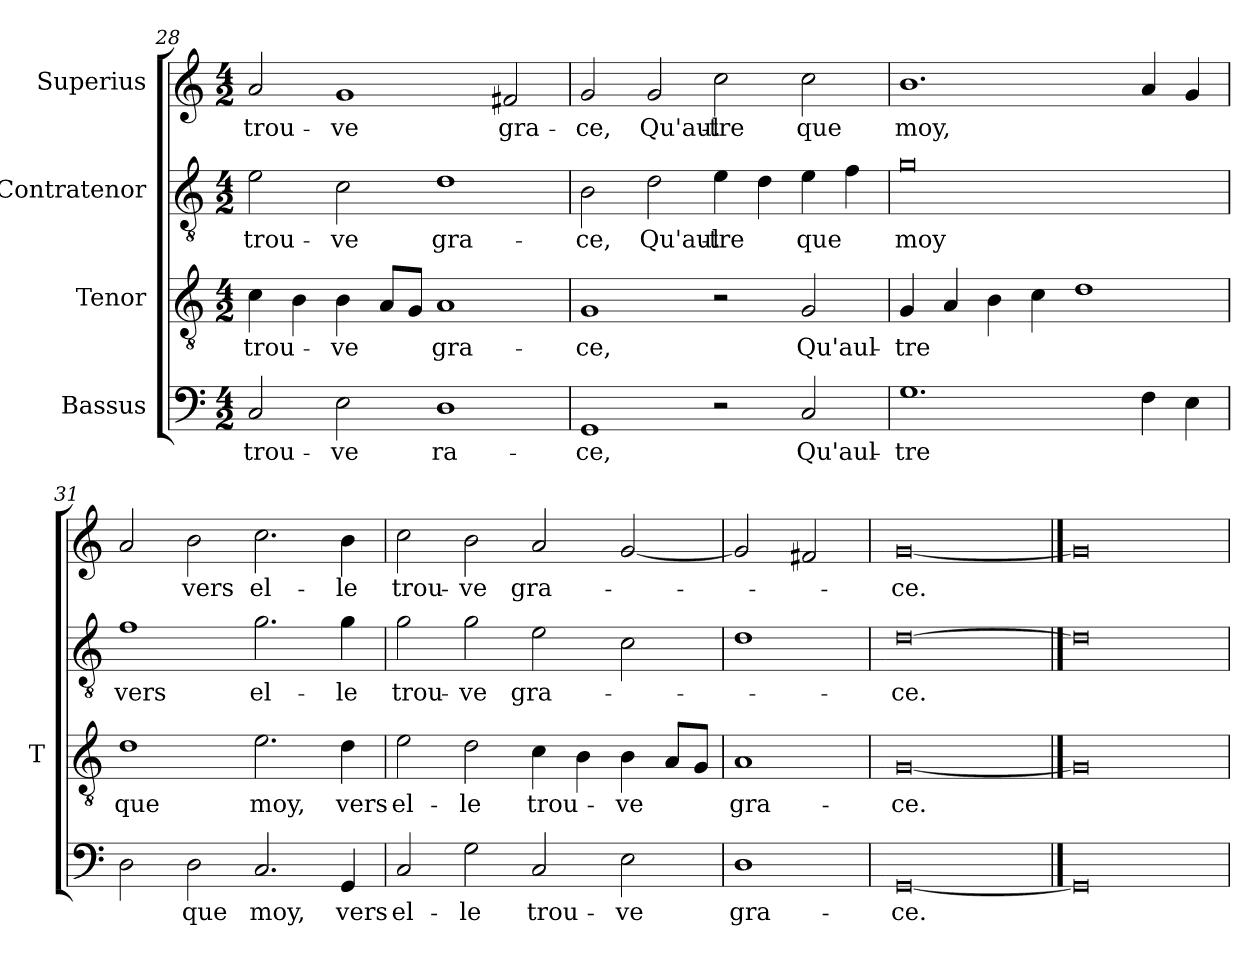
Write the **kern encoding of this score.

**kern	**text	**kern	**text	**kern	**text	**kern	**text
*part4	*part4	*part3	*part3	*part2	*part2	*part1	*part1
*staff4	*staff4	*staff3	*staff3	*staff2	*staff2	*staff1	*staff1
*I"Bassus	*	*I"Tenor	*	*I"Contratenor	*	*I"Superius	*
*	*	*I'T	*	*	*	*	*
*clefF4	*	*clefGv2	*	*clefGv2	*	*clefG2	*
*k[]	*	*k[]	*	*k[]	*	*k[]	*
*M4/2	*	*M4/2	*	*M4/2	*	*M4/2	*
=28	=28	=28	=28	=28	=28	=28	=28
2C	trou-	4c	trou-	2e	trou-	2a	trou-
.	.	4B	.	.	.	.	.
2E	-ve	4B	-ve	2c	-ve	1g	-ve
.	.	8AL	.	.	.	.	.
.	.	8GJ	.	.	.	.	.
1D	ra-	1A	gra-	1d	gra-	.	.
.	.	.	.	.	.	2f#X	gra-
=29	=29	=29	=29	=29	=29	=29	=29
1GG	-ce,	1G	-ce,	2B	-ce,	2g	-ce,
.	.	.	.	2d	Qu'aul-	2g	Qu'aul-
2r	.	2r	.	4e	-tre	2cc	-tre
.	.	.	.	4d	.	.	.
2C	Qu'aul-	2G	Qu'aul-	4e	-que	2cc	-que
.	.	.	.	4f	.	.	.
=30	=30	=30	=30	=30	=30	=30	=30
1.G	-tre	4G	-tre	0g	-moy	1.b	-moy,
.	.	4A	.	.	.	.	.
.	.	4B	.	.	.	.	.
.	.	4c	.	.	.	.	.
.	.	1d	.	.	.	.	.
4F	.	.	.	.	.	4a	.
4E	.	.	.	.	.	4g	.
=31	=31	=31	=31	=31	=31	=31	=31
2D	.	1d	-que	1f	-vers	2a	.
2D	-que	.	.	.	.	2b	-vers
2.C	-moy,	2.e	-moy,	2.g	el-	2.cc	el-
4GG	-vers	4d	-vers	4g	-le	4b	-le
=32	=32	=32	=32	=32	=32	=32	=32
2C	el-	2e	el-	2g	trou-	2cc	trou-
2G	-le	2d	-le	2g	-ve	2b	-ve
2C	trou-	4c	trou-	2e	gra-	2a	gra-
.	.	4B	.	.	.	.	.
2E	-ve	4B	-ve	2c	.	[2g	.
.	.	8AL	.	.	.	.	.
.	.	8GJ	.	.	.	.	.
=33	=33	=33	=33	=33	=33	=33	=33
1D	gra-	1A	gra-	1d	.	2g]	.
.	.	.	.	.	.	2f#X	.
=34	=34	=34	=34	=34	=34	=34	=34
[0GG	-ce.	[0G	-ce.	[0d	-ce.	[0g	-ce.
==35	==35	==35	==35	==35	==35	==35	==35
0GG]	.	0G]	.	0d]	.	0g]	.
=	=	=	=	=	=	=	=
*-	*-	*-	*-	*-	*-	*-	*-
